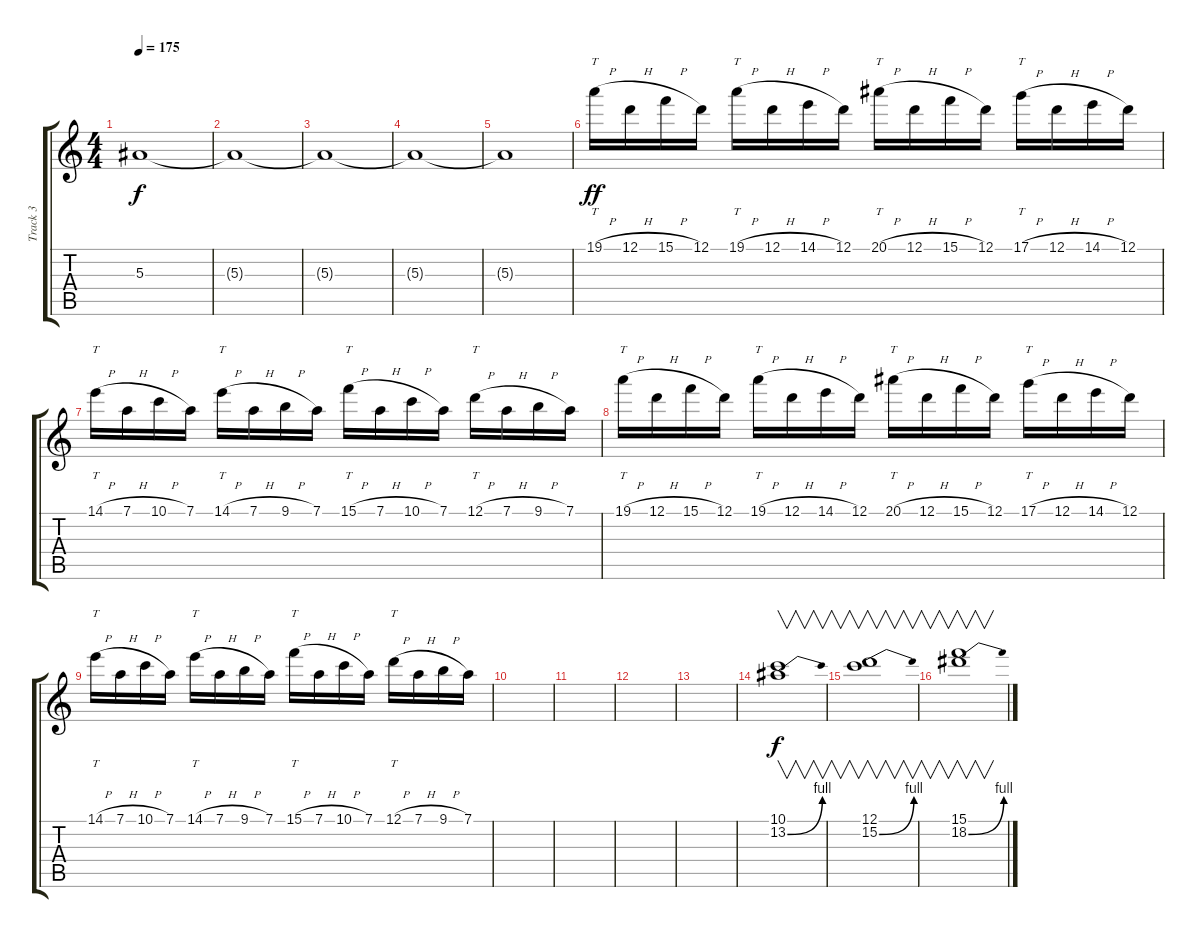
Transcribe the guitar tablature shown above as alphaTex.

\track ("Track 3" "Track 3") {instrument distortionguitar}
\staff {score tabs}
\tuning (D4 A3 F3 C3 G2 D2) {hide}
\ts (4 4)
\tempo 175
\clef g2
\ks c
5.3{t}.1{dy f} |
5.3{t}.1 |
5.3{t}.1 |
5.3{t}.1 |
5.3{t}.1 |
19.1{h}.16{tt dy ff} 12.1{h}.16 15.1{h}.16 12.1.16 19.1{h}.16{tt} 12.1{h}.16 14.1{h}.16 12.1.16 20.1{h}.16{tt} 12.1{h}.16 15.1{h}.16 12.1.16 17.1{h}.16{tt} 12.1{h}.16 14.1{h}.16 12.1.16 |
14.1{h}.16{tt} 7.1{h}.16 10.1{h}.16 7.1.16 14.1{h}.16{tt} 7.1{h}.16 9.1{h}.16 7.1.16 15.1{h}.16{tt} 7.1{h}.16 10.1{h}.16 7.1.16 12.1{h}.16{tt} 7.1{h}.16 9.1{h}.16 7.1.16 |
19.1{h}.16{tt} 12.1{h}.16 15.1{h}.16 12.1.16 19.1{h}.16{tt} 12.1{h}.16 14.1{h}.16 12.1.16 20.1{h}.16{tt} 12.1{h}.16 15.1{h}.16 12.1.16 17.1{h}.16{tt} 12.1{h}.16 14.1{h}.16 12.1.16 |
14.1{h}.16{tt} 7.1{h}.16 10.1{h}.16 7.1.16 14.1{h}.16{tt} 7.1{h}.16 9.1{h}.16 7.1.16 15.1{h}.16{tt} 7.1{h}.16 10.1{h}.16 7.1.16 12.1{h}.16{tt} 7.1{h}.16 9.1{h}.16 7.1.16 |
|
|
|
|
(10.1 13.2{be (bend 0 0 60 4)}).1{v dy f} |
(12.1 15.2{be (bend 0 0 60 4)}).1{v} |
(15.1 18.2{be (bend 0 0 60 4)}).1{v}
